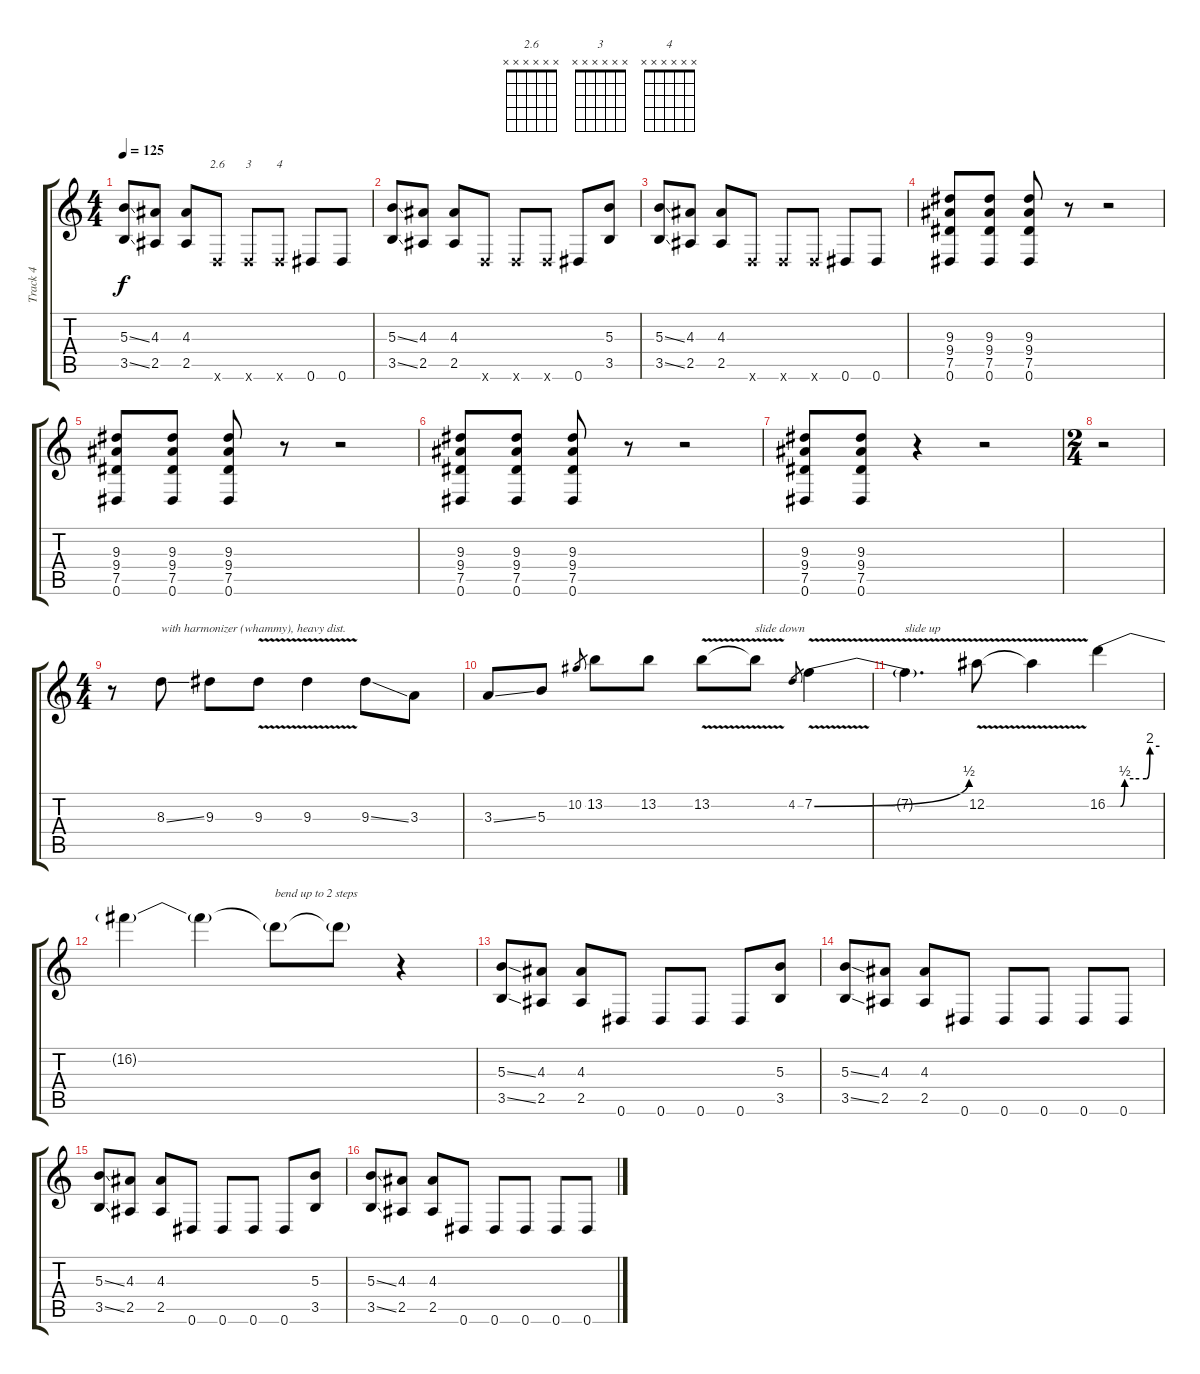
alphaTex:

\track ("Track 4" "Track 4") {instrument overdrivenguitar}
\staff {score tabs}
\tuning (Eb4 Bb3 Gb3 Db3 Ab2 Eb2) {hide}
\chord ("2.6" x x x x x x)
\chord ("3" x x x x x x)
\chord ("4" x x x x x x)
\ts (4 4)
\tempo 125
\clef g2
\ks c
(5.3{ss} 3.5{ss}).8{dy f} (4.3 2.5).8 (4.3 2.5).8 -1.6{x}.8{ch "2.6"} -1.6{x}.8{ch "3"} -1.6{x}.8{ch "4"} 0.6.8 0.6.8 |
(5.3{ss} 3.5{ss}).8 (4.3 2.5).8 (4.3 2.5).8 -1.6{x}.8 -1.6{x}.8 -1.6{x}.8 0.6.8 (5.3 3.5).8 |
(5.3{ss} 3.5{ss}).8 (4.3 2.5).8 (4.3 2.5).8 -1.6{x}.8 -1.6{x}.8 -1.6{x}.8 0.6.8 0.6.8 |
(9.3 9.4 7.5 0.6).8 (9.3 9.4 7.5 0.6).8 (9.3 9.4 7.5 0.6).8 r.8 r.2 |
(9.3 9.4 7.5 0.6).8 (9.3 9.4 7.5 0.6).8 (9.3 9.4 7.5 0.6).8 r.8 r.2 |
(9.3 9.4 7.5 0.6).8 (9.3 9.4 7.5 0.6).8 (9.3 9.4 7.5 0.6).8 r.8 r.2 |
(9.3 9.4 7.5 0.6).8 (9.3 9.4 7.5 0.6).8 r.4 r.2 |
\ts (2 4)
r.2 |
\ts (4 4)
r.8 8.3{ss}.8{txt "with harmonizer (whammy), heavy dist."} 9.3.8 9.3{v}.8 9.3{v}.4 9.3{ss}.8 3.3.8 |
3.3{ss}.8 5.3.8 10.2.8{gr} 13.2.8 13.2.8 13.2{v}.8 13.2{t}.8{txt "slide down"} 4.2.8{gr} 7.2{be (bend 0 0 60 2) v}.4 |
7.2{t}.4{d txt "slide up"} 12.2{v}.8 12.2{t}.4 16.2{be (custom 0 0 15 0 20 2 30 2 45 2 49 8 60 8)}.4 |
16.2{t}.4 16.2{t}.4 16.2{t}.8{txt "bend up to 2 steps"} 16.2{t}.8 r.4 |
(5.3{ss} 3.5{ss}).8 (4.3 2.5).8 (4.3 2.5).8 0.6.8 0.6.8 0.6.8 0.6.8 (5.3 3.5).8 |
(5.3{ss} 3.5{ss}).8 (4.3 2.5).8 (4.3 2.5).8 0.6.8 0.6.8 0.6.8 0.6.8 0.6.8 |
(5.3{ss} 3.5{ss}).8 (4.3 2.5).8 (4.3 2.5).8 0.6.8 0.6.8 0.6.8 0.6.8 (5.3 3.5).8 |
(5.3{ss} 3.5{ss}).8 (4.3 2.5).8 (4.3 2.5).8 0.6.8 0.6.8 0.6.8 0.6.8 0.6.8
